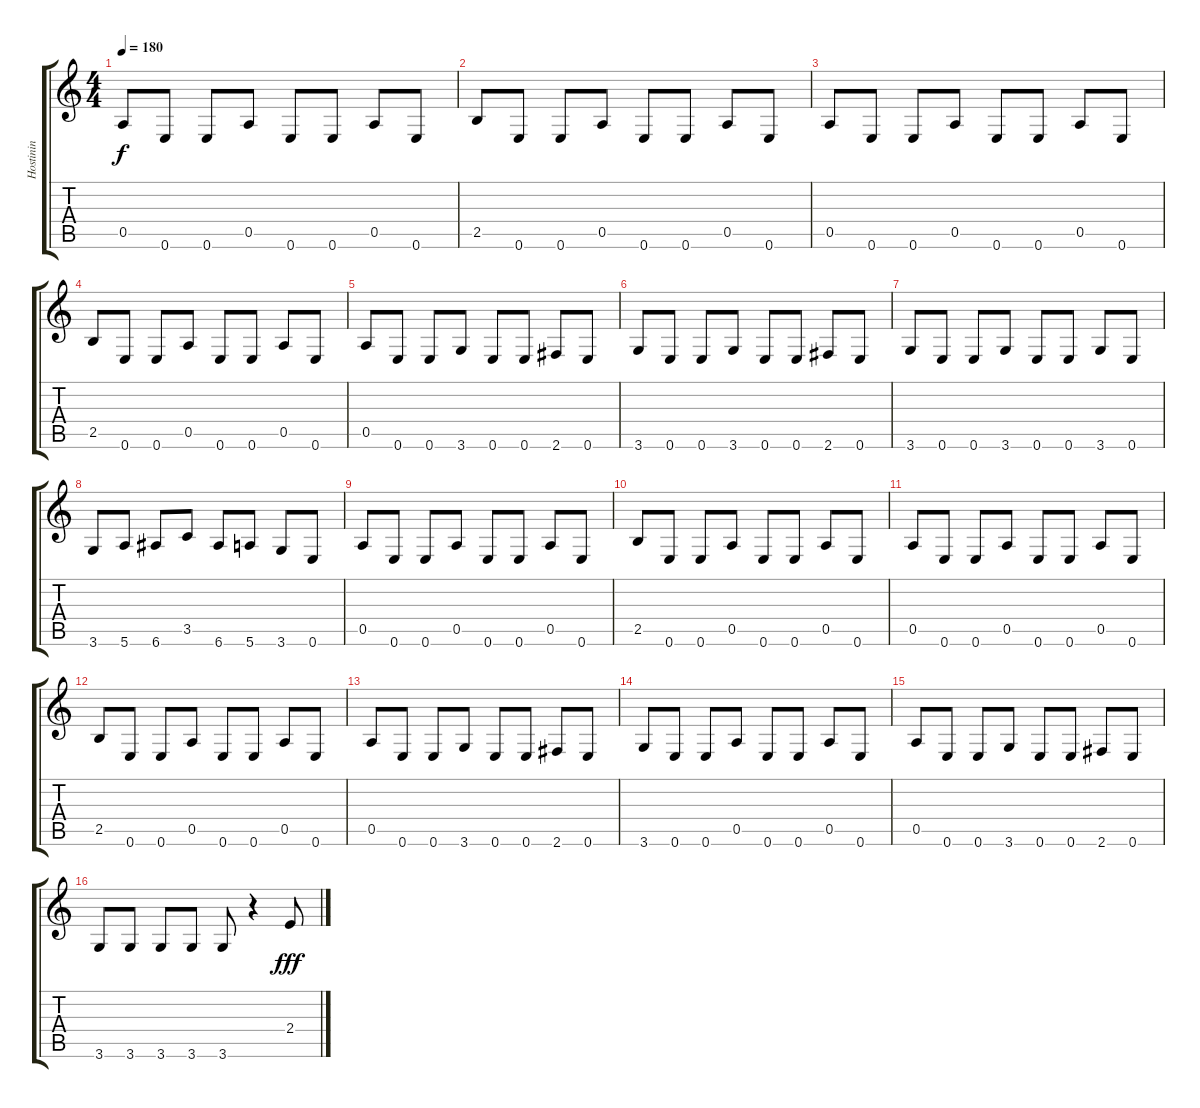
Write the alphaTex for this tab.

\track ("Hostinin" "Hostinin") {instrument distortionguitar}
\staff {score tabs}
\tuning (E4 B3 G3 D3 A2 E2) {hide}
\ts (4 4)
\tempo 180
\clef g2
\ks c
0.5.8{dy f} 0.6.8 0.6.8 0.5.8 0.6.8 0.6.8 0.5.8 0.6.8 |
2.5.8 0.6.8 0.6.8 0.5.8 0.6.8 0.6.8 0.5.8 0.6.8 |
0.5.8 0.6.8 0.6.8 0.5.8 0.6.8 0.6.8 0.5.8 0.6.8 |
2.5.8 0.6.8 0.6.8 0.5.8 0.6.8 0.6.8 0.5.8 0.6.8 |
0.5.8 0.6.8 0.6.8 3.6.8 0.6.8 0.6.8 2.6.8 0.6.8 |
3.6.8 0.6.8 0.6.8 3.6.8 0.6.8 0.6.8 2.6.8 0.6.8 |
3.6.8 0.6.8 0.6.8 3.6.8 0.6.8 0.6.8 3.6.8 0.6.8 |
3.6.8 5.6.8 6.6.8 3.5.8 6.6.8 5.6.8 3.6.8 0.6.8 |
0.5.8 0.6.8 0.6.8 0.5.8 0.6.8 0.6.8 0.5.8 0.6.8 |
2.5.8 0.6.8 0.6.8 0.5.8 0.6.8 0.6.8 0.5.8 0.6.8 |
0.5.8 0.6.8 0.6.8 0.5.8 0.6.8 0.6.8 0.5.8 0.6.8 |
2.5.8 0.6.8 0.6.8 0.5.8 0.6.8 0.6.8 0.5.8 0.6.8 |
0.5.8 0.6.8 0.6.8 3.6.8 0.6.8 0.6.8 2.6.8 0.6.8 |
3.6.8 0.6.8 0.6.8 0.5.8 0.6.8 0.6.8 0.5.8 0.6.8 |
0.5.8 0.6.8 0.6.8 3.6.8 0.6.8 0.6.8 2.6.8 0.6.8 |
3.6.8 3.6.8 3.6.8 3.6.8 3.6.8 r.4 2.4.8{dy fff}
